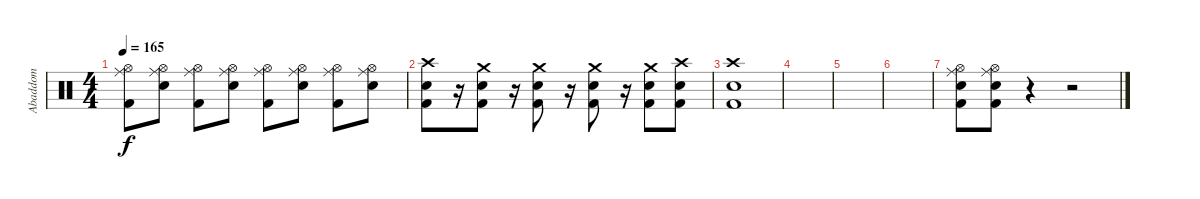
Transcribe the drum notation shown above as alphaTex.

\track ("Abaddom" "Abaddom") {instrument percussion}
\staff {score}
\articulation defaults
\ts (4 4)
\tempo 165
\clef neutral
\ks c
("Ride (middle)" "Hi-Hat (open)" "Kick (hit) 2").8{dy f} ("Ride (middle)" "Hi-Hat (open)" "Electric Snare (hit)").8 ("Ride (middle)" "Hi-Hat (open)" "Kick (hit) 2").8 ("Ride (middle)" "Hi-Hat (open)" "Electric Snare (hit)").8 ("Ride (middle)" "Hi-Hat (open)" "Kick (hit) 2").8 ("Ride (middle)" "Hi-Hat (open)" "Electric Snare (hit)").8 ("Ride (middle)" "Hi-Hat (open)" "Kick (hit) 2").8 ("Ride (middle)" "Hi-Hat (open)" "Electric Snare (hit)").8 |
("Crash high (hit)" "Electric Snare (hit)" "Kick (hit) 2").8 r.16 ("Crash medium (hit)" "Electric Snare (hit)" "Kick (hit) 2").8 r.16 ("Crash medium (hit)" "Electric Snare (hit)" "Kick (hit) 2").8 r.16 ("Crash medium (hit)" "Electric Snare (hit)" "Kick (hit) 2").8 r.16 ("Crash medium (hit)" "Electric Snare (hit)" "Kick (hit) 2").8 ("Crash high (hit)" "Electric Snare (hit)" "Kick (hit) 2").8 |
("Crash high (hit)" "Electric Snare (hit)" "Kick (hit) 2").1 |
|
|
|
("Ride (middle)" "Electric Snare (hit)" "Hi-Hat (open)" "Kick (hit) 2").8 ("Ride (middle)" "Electric Snare (hit)" "Hi-Hat (open)" "Kick (hit) 2").8 r.4 r.2
